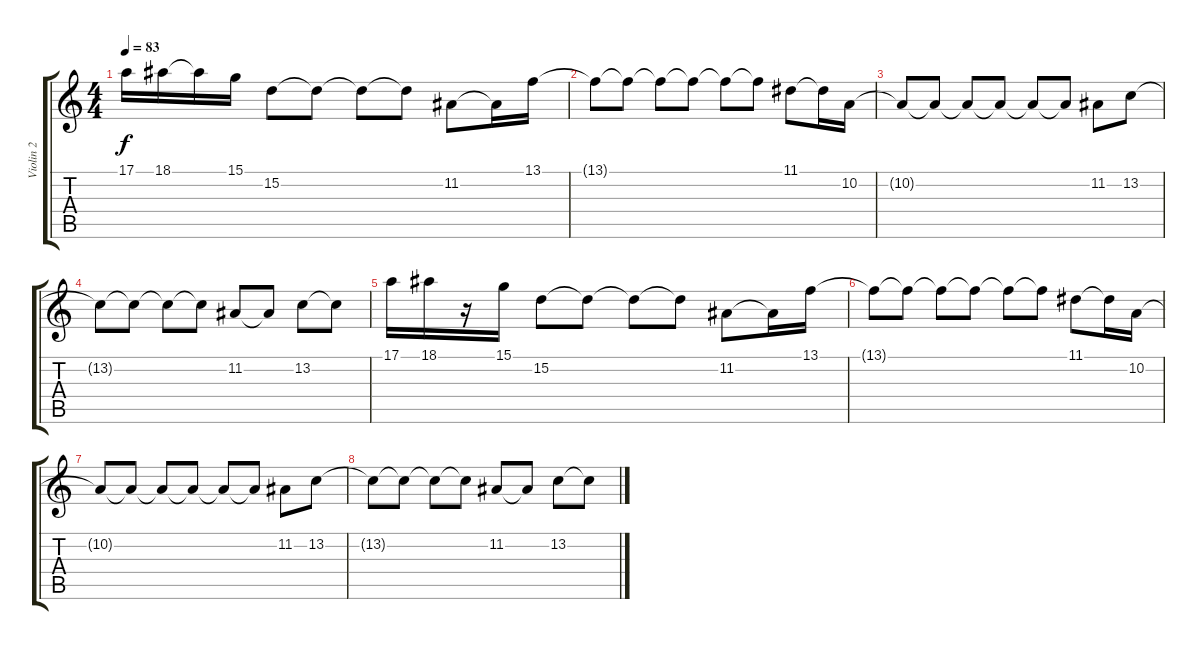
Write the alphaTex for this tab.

\track ("Violin 2" "Violin 2") {instrument violin}
\staff {score tabs}
\tuning (E4 B3 G3 D3 A2 E2) {hide}
\ts (4 4)
\tempo 83
\clef g2
\ks c
17.1.16{dy f} 18.1.16 18.1{t}.16 15.1.16 15.2.8 15.2{t}.8 15.2{t}.8 15.2{t}.8 11.2.8 11.2{t}.16 13.1.16 |
13.1{t}.8 13.1{t}.8 13.1{t}.8 13.1{t}.8 13.1{t}.8 13.1{t}.8 11.1.8 11.1{t}.16 10.2.16 |
10.2{t}.8 10.2{t}.8 10.2{t}.8 10.2{t}.8 10.2{t}.8 10.2{t}.8 11.2.8 13.2.8 |
13.2{t}.8 13.2{t}.8 13.2{t}.8 13.2{t}.8 11.2.8 11.2{t}.8 13.2.8 13.2{t}.8 |
17.1.16 18.1.16 r.16 15.1.16 15.2.8 15.2{t}.8 15.2{t}.8 15.2{t}.8 11.2.8 11.2{t}.16 13.1.16 |
13.1{t}.8 13.1{t}.8 13.1{t}.8 13.1{t}.8 13.1{t}.8 13.1{t}.8 11.1.8 11.1{t}.16 10.2.16 |
10.2{t}.8 10.2{t}.8 10.2{t}.8 10.2{t}.8 10.2{t}.8 10.2{t}.8 11.2.8 13.2.8 |
13.2{t}.8 13.2{t}.8 13.2{t}.8 13.2{t}.8 11.2.8 11.2{t}.8 13.2.8 13.2{t}.8
